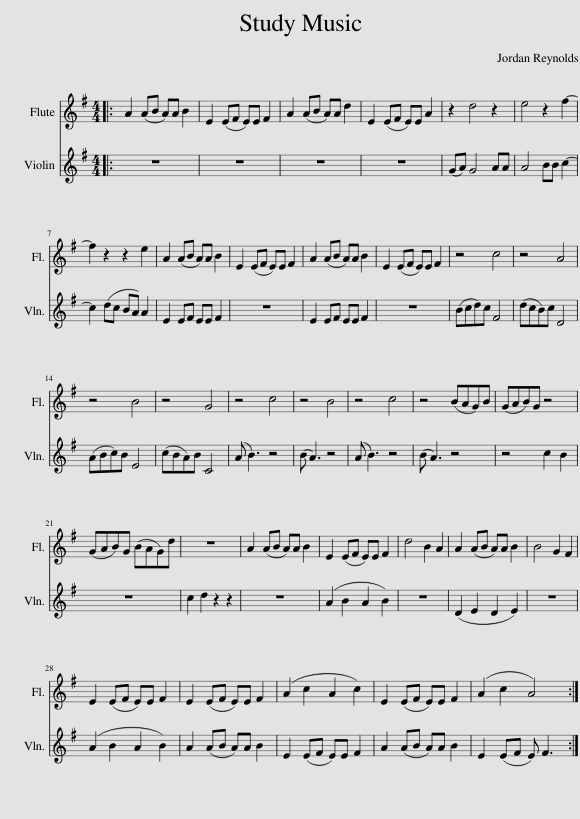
X:1
%%score 1 2
L:1/8
M:4/4
I:linebreak $
K:G
V:1 treble
V:2 treble
V:1
|: A2 (AB A)A B2 | E2 (EF E)E F2 | A2 (AB A)A d2 | E2 (EF E)E A2 | z2 d4 z2 | %5
 e4 z2 f2- |$ f2 z2 z2 e2 | A2 (AB A)A B2 | E2 (EF E)E F2 | A2 (AB A)A B2 | %10
 E2 (EF E)E F2 | z4 c4 | z4 A4 |$ z4 B4 | z4 G4 | %15
 z4 c4 | z4 B4 | z4 c4 | z4 (BAG)B | (GAB)G z4 |$ %20
 (GAB)G (BAG)d | z8 | A2 (AB A)A B2 | E2 (EF E)E F2 | d4 B2 A2 | %25
 A2 (AB A)A B2 | B4 G2 F2 |$ E2 (EF E)E F2 | E2 (EF E)E F2 | (A2 c2 A2 c2) | %30
 E2 (EF E)E F2 | (A2 c2 A4) :| %32
V:2
|: z8 | z8 | z8 | z8 | (GA) G4 AA | %5
 A4 BB c2- |$ c2 (dc BA) A2 | E2 EF EE F2 | z8 | E2 EF EE F2 | %10
 z8 | (Bcd)c F4 | (dcB)c D4 |$ (ABc)B E4 | (cBA)B C4 | %15
 (A B3) z4 | (B A3) z4 | (A B3) z4 | (B A3) z4 | z4 c2 B2 |$ %20
 z8 | c2 d2 z2 z2 | z8 | (A2 B2 A2 B2) | z8 | %25
 (D2 E2 D2 E2) | z8 |$ (A2 B2 A2 B2) | A2 (AB A)A B2 | E2 (EF E)E F2 | %30
 A2 (AB A)A B2 | E2 (EF E) F3 :| %32
